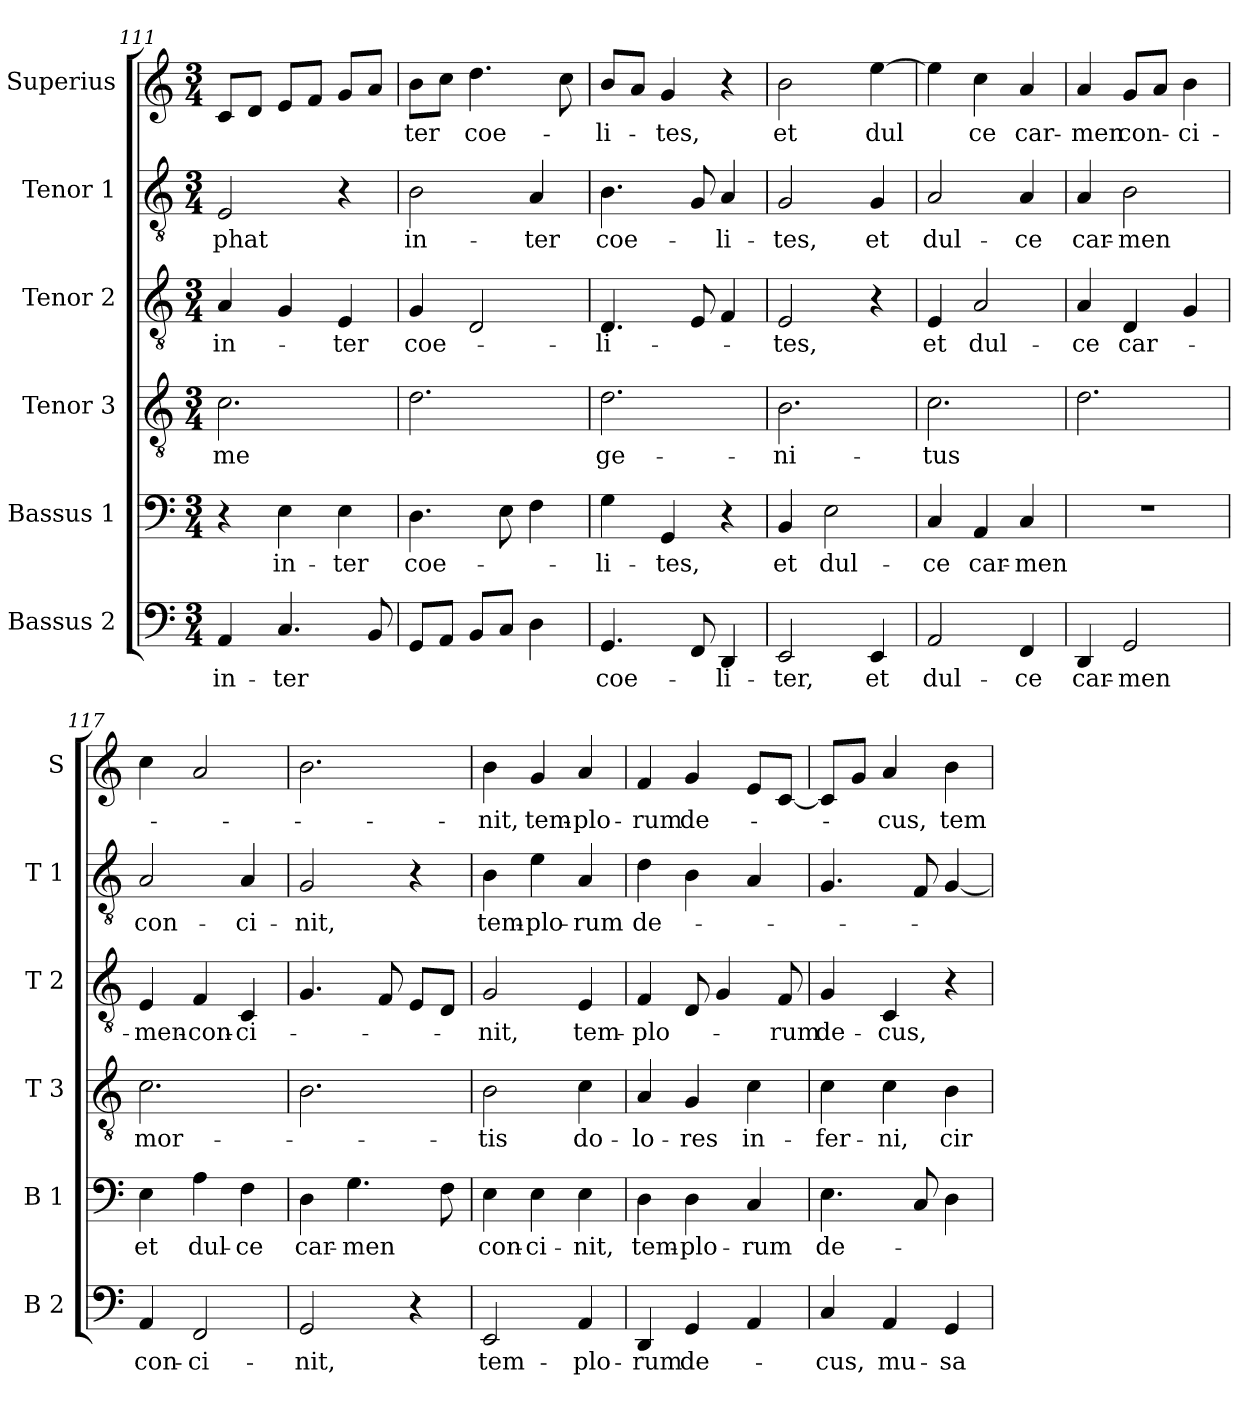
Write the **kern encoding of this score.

**kern	**text	**kern	**text	**kern	**text	**kern	**text	**kern	**text	**kern	**text
*part6	*part6	*part5	*part5	*part4	*part4	*part3	*part3	*part2	*part2	*part1	*part1
*staff6	*staff6	*staff5	*staff5	*staff4	*staff4	*staff3	*staff3	*staff2	*staff2	*staff1	*staff1
*I"Bassus 2	*	*I"Bassus 1	*	*I"Tenor 3	*	*I"Tenor 2	*	*I"Tenor 1	*	*I"Superius	*
*I'B 2	*	*I'B 1	*	*I'T 3	*	*I'T 2	*	*I'T 1	*	*I'S	*
*clefF4	*	*clefF4	*	*clefGv2	*	*clefGv2	*	*clefGv2	*	*clefG2	*
*k[]	*	*k[]	*	*k[]	*	*k[]	*	*k[]	*	*k[]	*
*C:	*	*C:	*	*C:	*	*C:	*	*C:	*	*C:	*
*M3/4	*	*M3/4	*	*M3/4	*	*M3/4	*	*M3/4	*	*M3/4	*
=111	=111	=111	=111	=111	=111	=111	=111	=111	=111	=111	=111
4AA/	in-	4r	.	2.c\	me	4A/	in-	2E/	-phat	8c/L	.
.	.	.	.	.	.	.	.	.	.	8d/J	.
4.C/	-ter	4E\	in-	.	.	4G/	.	.	.	8e/L	.
.	.	.	.	.	.	.	.	.	.	8f/J	.
.	.	4E\	-ter	.	.	4E/	-ter	4r	.	8g/L	.
8BB/	.	.	.	.	.	.	.	.	.	8a/J	.
=112	=112	=112	=112	=112	=112	=112	=112	=112	=112	=112	=112
8GG/L	.	4.D\	coe-	2.d\	.	4G/	coe-	2B\	in-	8b\L	-ter
8AA/J	.	.	.	.	.	.	.	.	.	8cc\J	.
8BB/L	.	.	.	.	.	2D/	.	.	.	4.dd\	coe-
8C/J	.	8E\	.	.	.	.	.	.	.	.	.
4D\	.	4F\	.	.	.	.	.	4A/	-ter	.	.
.	.	.	.	.	.	.	.	.	.	8cc\	.
=113	=113	=113	=113	=113	=113	=113	=113	=113	=113	=113	=113
4.GG/	coe-	4G\	-li-	2.d\	ge-	4.D/	-li-	4.B\	coe-	8b/L	-li-
.	.	.	.	.	.	.	.	.	.	8a/J	.
.	.	4GG/	-tes,	.	.	.	.	.	.	4g/	-tes,
8FF/	.	.	.	.	.	8E/	.	8G/	.	.	.
4DD/	-li-	4r	.	.	.	4F/	.	4A/	-li-	4r	.
=114	=114	=114	=114	=114	=114	=114	=114	=114	=114	=114	=114
2EE/	-ter,	4BB/	et	2.B\	-ni-	2E/	-tes,	2G/	-tes,	2b\	et
.	.	2E\	dul-	.	.	.	.	.	.	.	.
4EE/	et	.	.	.	.	4r	.	4G/	et	[4ee\	dul
=115	=115	=115	=115	=115	=115	=115	=115	=115	=115	=115	=115
2AA/	dul-	4C/	-ce	2.c\	-tus	4E/	et	2A/	dul-	4ee\]	.
.	.	4AA/	car-	.	.	2A/	dul-	.	.	4cc\	ce
4FF/	-ce	4C/	-men	.	.	.	.	4A/	-ce	4a/	car-
=116	=116	=116	=116	=116	=116	=116	=116	=116	=116	=116	=116
4DD/	car-	2.r	.	2.d\	.	4A/	-ce	4A/	car-	4a/	-men
2GG/	-men	.	.	.	.	4D/	car-	2B\	-men	8g/L	con-
.	.	.	.	.	.	.	.	.	.	8a/J	.
.	.	.	.	.	.	4G/	.	.	.	4b\	-ci-
!!LO:LB:g=z
=117	=117	=117	=117	=117	=117	=117	=117	=117	=117	=117	=117
4AA/	con-	4E\	et	2.c\	mor-	4E/	-men-	2A/	con-	4cc\	.
2FF/	-ci-	4A\	dul-	.	.	4F/	-con-	.	.	2a/	.
.	.	4F\	-ce	.	.	4C/	-ci-	4A/	-ci-	.	.
=118	=118	=118	=118	=118	=118	=118	=118	=118	=118	=118	=118
2GG/	-nit,	4D\	car-	2.B\	.	4.G/	.	2G/	-nit,	2.b\	.
.	.	4.G\	-men	.	.	.	.	.	.	.	.
.	.	.	.	.	.	8F/	.	.	.	.	.
4r	.	.	.	.	.	8E/L	.	4r	.	.	.
.	.	8F\	.	.	.	8D/J	.	.	.	.	.
=119	=119	=119	=119	=119	=119	=119	=119	=119	=119	=119	=119
2EE/	tem-	4E\	con-	2B\	-tis	2G/	-nit,	4B\	tem-	4b\	-nit,
.	.	4E\	-ci-	.	.	.	.	4e\	-plo-	4g/	tem-
4AA/	-plo-	4E\	-nit,	4c\	do-	4E/	tem-	4A/	-rum	4a/	-plo-
=120	=120	=120	=120	=120	=120	=120	=120	=120	=120	=120	=120
4DD/	-rum	4D\	tem-	4A/	-lo-	4F/	-plo-	4d\	de-	4f/	-rum
4GG/	de-	4D\	-plo-	4G/	-res	8D/	.	4B\	.	4g/	de-
.	.	.	.	.	.	4G/	.	.	.	.	.
4AA/	.	4C/	-rum	4c\	in-	.	.	4A/	.	8e/L	.
.	.	.	.	.	.	8F/	-rum	.	.	[8c/J	.
=121	=121	=121	=121	=121	=121	=121	=121	=121	=121	=121	=121
4C/	-cus,	4.E\	de-	4c\	-fer-	4G/	de-	4.G/	.	8c/L]	.
.	.	.	.	.	.	.	.	.	.	8g/J	.
4AA/	mu-	.	.	4c\	-ni,	4C/	-cus,	.	.	4a/	-cus,
.	.	8C/	.	.	.	.	.	8F/	.	.	.
4GG/	-sa-	4D\	.	4B\	cir-	4r	.	[4G/	.	4b\	tem-
=	=	=	=	=	=	=	=	=	=	=	=
*-	*-	*-	*-	*-	*-	*-	*-	*-	*-	*-	*-
